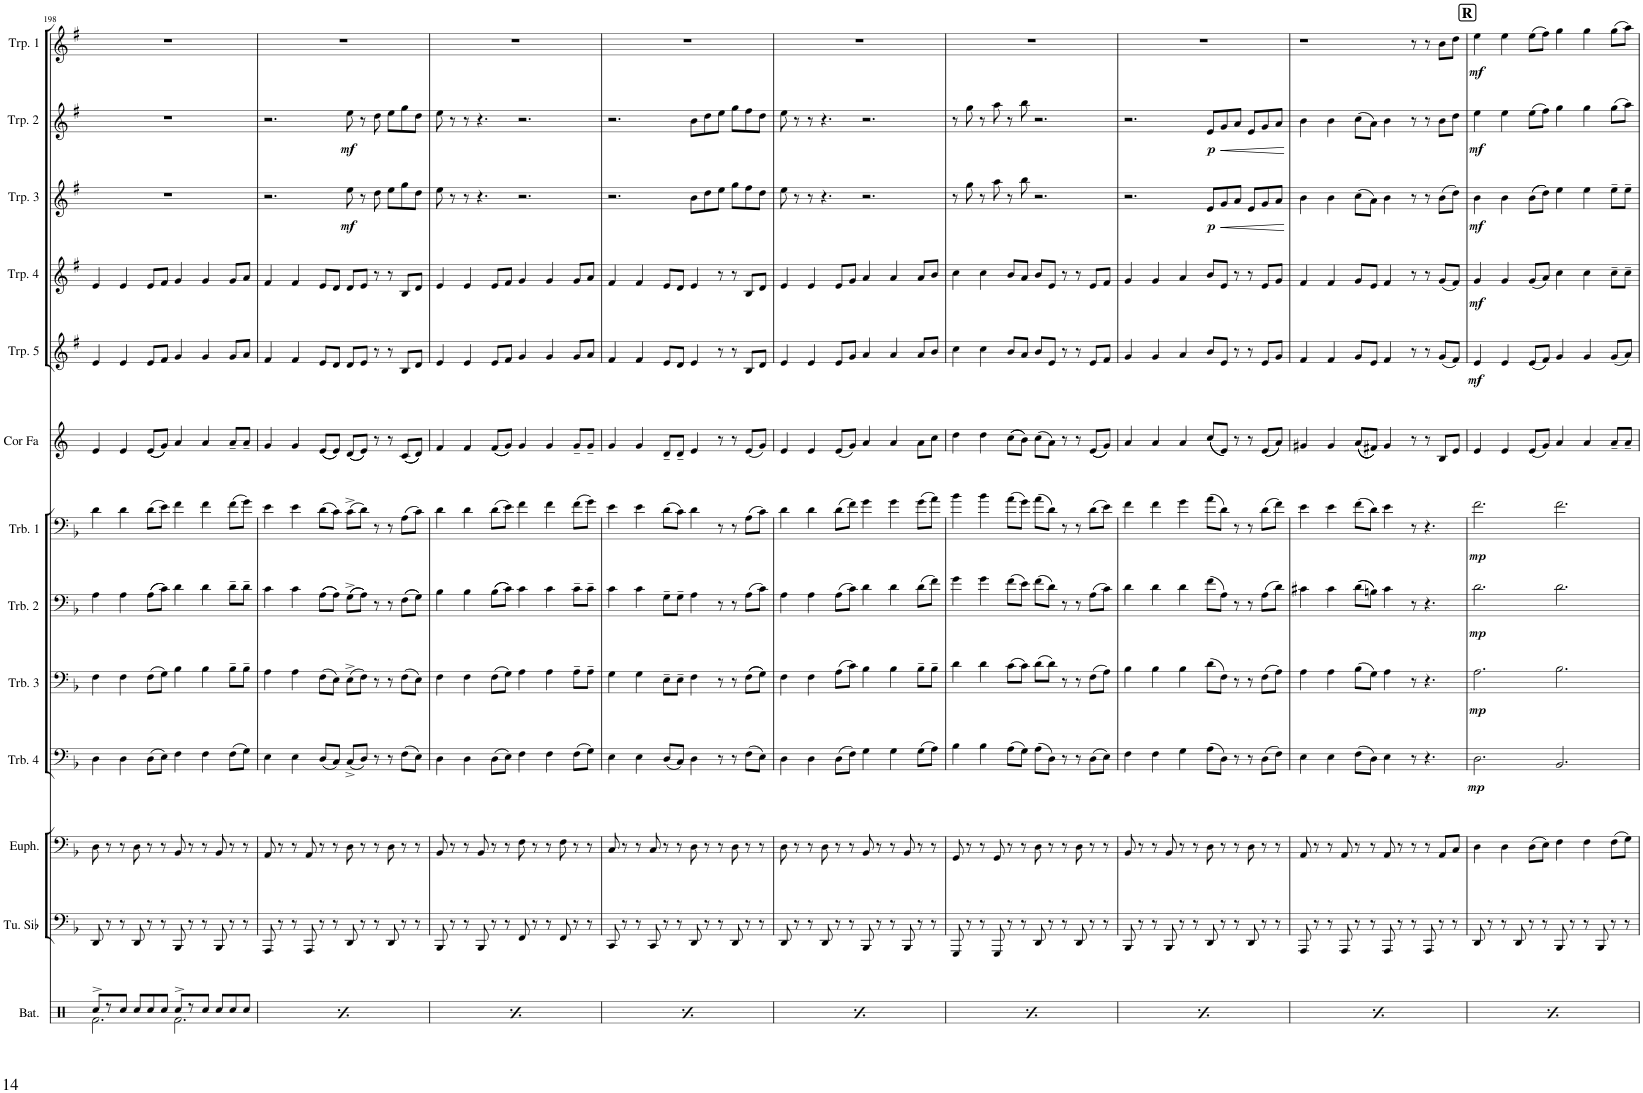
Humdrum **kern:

**kern	**kern	**kern	**kern	**dynam	**kern	**dynam	**kern	**dynam	**kern	**dynam	**kern	**kern	**dynam	**kern	**dynam	**kern	**dynam	**kern	**dynam	**kern	**dynam
*part13	*part12	*part11	*part10	*part10	*part9	*part9	*part8	*part8	*part7	*part7	*part6	*part5	*part5	*part4	*part4	*part3	*part3	*part2	*part2	*part1	*part1
*staff13	*staff12	*staff11	*staff10	*staff10	*staff9	*staff9	*staff8	*staff8	*staff7	*staff7	*staff6	*staff5	*staff5	*staff4	*staff4	*staff3	*staff3	*staff2	*staff2	*staff1	*staff1
*I"Batterie	*I"Tuba en Sib	*I"Euphonium	*I"Trombone 4	*	*I"Trombone 3	*	*I"Trombone 2	*	*I"Trombone 1	*	*I"Cor en Fa	*I"Trompette 5	*	*I"Trompette 4	*	*I"Trompette 3	*	*I"Trompette 2	*	*I"Trompette 1	*
*I'Bat.	*I'Tu. Sib	*I'Euph.	*I'Trb. 4	*	*I'Trb. 3	*	*I'Trb. 2	*	*I'Trb. 1	*	*I'Cor Fa	*I'Trp. 5	*	*I'Trp. 4	*	*I'Trp. 3	*	*I'Trp. 2	*	*I'Trp. 1	*
!!LO:PB:g=z
*clefX	*clefF4	*clefF4	*clefF4	*	*clefF4	*	*clefF4	*	*clefF4	*	*clefG2	*clefG2	*	*clefG2	*	*clefG2	*	*clefG2	*	*clefG2	*
*	*	*	*	*	*	*	*	*	*	*	*ITrd4c7	*ITrd1c2	*	*ITrd1c2	*	*ITrd1c2	*	*ITrd1c2	*	*ITrd1c2	*
*k[]	*k[b-]	*k[b-]	*k[b-]	*	*k[b-]	*	*k[b-]	*	*k[b-]	*	*k[]	*k[f#]	*	*k[f#]	*	*k[f#]	*	*k[f#]	*	*k[f#]	*
*M12/8	*M12/8	*M12/8	*M12/8	*	*M12/8	*	*M12/8	*	*M12/8	*	*M12/8	*M12/8	*	*M12/8	*	*M12/8	*	*M12/8	*	*M12/8	*
=198	=198	=198	=198	=198	=198	=198	=198	=198	=198	=198	=198	=198	=198	=198	=198	=198	=198	=198	=198	=198	=198
*^	*	*	*	*	*	*	*	*	*	*	*	*	*	*	*	*	*	*	*	*	*
8Rcc^/L	2.Rf\	8DD/	8D\	4D\	.	4F\	.	4A\	.	4d\	.	4e/	4e/	.	4e/	.	1.r	.	1.r	.	1.r	.
8r	.	8r	8r	.	.	.	.	.	.	.	.	.	.	.	.	.	.	.	.	.	.	.
8Rcc/J	.	8r	8r	4D\	.	4F\	.	4A\	.	4d\	.	4e/	4e/	.	4e/	.	.	.	.	.	.	.
8Rcc/L	.	8DD/	8D\	.	.	.	.	.	.	.	.	.	.	.	.	.	.	.	.	.	.	.
8Rcc/	.	8r	8r	(8D\L	.	(8F\L	.	((8A\L	.	(8d\L	.	((8e/L	8e/L	.	8e/L	.	.	.	.	.	.	.
8Rcc/J	.	8r	8r	8E\J)	.	8G\J)	.	8c\J))	.	8e\J)	.	8g/J))	8f#/J	.	8f#/J	.	.	.	.	.	.	.
8Rcc^/L	2.Rf\	8BBB-/	8BB-/	4F\	.	4B-\	.	4d\	.	4f\	.	4a/	4g/	.	4g/	.	.	.	.	.	.	.
8r	.	8r	8r	.	.	.	.	.	.	.	.	.	.	.	.	.	.	.	.	.	.	.
8Rcc/J	.	8r	8r	4F\	.	4B-\	.	4d\	.	4f\	.	4a/	4g/	.	4g/	.	.	.	.	.	.	.
8Rcc/L	.	8BBB-/	8BB-/	.	.	.	.	.	.	.	.	.	.	.	.	.	.	.	.	.	.	.
8Rcc/	.	8r	8r	(8F\L	.	8B-~\L	.	8d~\L	.	(8f\L	.	8a~/L	8g/L	.	8g/L	.	.	.	.	.	.	.
8Rcc/J	.	8r	8r	8G\J)	.	8B-~\J	.	8d~\J	.	8g\J)	.	8a~/J	8a/J	.	8a/J	.	.	.	.	.	.	.
=199	=199	=199	=199	=199	=199	=199	=199	=199	=199	=199	=199	=199	=199	=199	=199	=199	=199	=199	=199	=199	=199	=199
8Rcc^/L	2.Rf\	8AAA/	8AA/	4E\	.	4A\	.	4c\	.	4e\	.	4g/	4f#/	.	4f#/	.	2.r	.	2.r	.	1.r	.
8r	.	8r	8r	.	.	.	.	.	.	.	.	.	.	.	.	.	.	.	.	.	.	.
8Rcc/J	.	8r	8r	4E\	.	4A\	.	4c\	.	4e\	.	4g/	4f#/	.	4f#/	.	.	.	.	.	.	.
8Rcc/L	.	8AAA/	8AA/	.	.	.	.	.	.	.	.	.	.	.	.	.	.	.	.	.	.	.
8Rcc/	.	8r	8r	(8D/L	.	(8F\L	.	((8A\L	.	(8d\L	.	((8e/L	8e/L	.	8e/L	.	.	.	.	.	.	.
8Rcc/J	.	8r	8r	8C/J)	.	8E\J)	.	8A\J))	.	8c\J)	.	8e/J))	8d/J	.	8d/J	.	.	.	.	.	.	.
!	!	!	!	!	!	!	!	!	!	!	!	!	!	!	!	!	!	!LO:DY:b	!	!LO:DY:b	!	!
8Rcc^/L	2.Rf\	8DD/	8D\	(8C^/L	.	(8E^\L	.	((8G^\L	.	(8c^\L	.	((8d/L	8d/L	.	8d/L	.	8ee\	mf	8ee\	mf	.	.
8r	.	8r	8r	8D/J)	.	8F\J)	.	8A\J))	.	8d\J)	.	8e/J))	8e/J	.	8e/J	.	8r	.	8r	.	.	.
8Rcc/J	.	8r	8r	8r	.	8r	.	8r	.	8r	.	8r	8r	.	8r	.	8dd\	.	8dd\	.	.	.
8Rcc/L	.	8DD/	8D\	8r	.	8r	.	8r	.	8r	.	8r	8r	.	8r	.	8ee\L	.	8ee\L	.	.	.
8Rcc/	.	8r	8r	(8F\L	.	(8F\L	.	((8F\L	.	(8A\L	.	((8c/L	8B/L	.	8B/L	.	8gg\	.	8gg\	.	.	.
8Rcc/J	.	8r	8r	8E\J)	.	8E\J)	.	8G\J))	.	8c\J)	.	8d/J))	8d/J	.	8d/J	.	8dd\J	.	8dd\J	.	.	.
=200	=200	=200	=200	=200	=200	=200	=200	=200	=200	=200	=200	=200	=200	=200	=200	=200	=200	=200	=200	=200	=200	=200
8Rcc^/L	2.Rf\	8BBB-/	8BB-/	4D\	.	4F\	.	4B-\	.	4d\	.	4f/	4e/	.	4e/	.	8ee\	.	8ee\	.	1.r	.
8r	.	8r	8r	.	.	.	.	.	.	.	.	.	.	.	.	.	8r	.	8r	.	.	.
8Rcc/J	.	8r	8r	4D\	.	4F\	.	4B-\	.	4d\	.	4f/	4e/	.	4e/	.	8r	.	8r	.	.	.
8Rcc/L	.	8BBB-/	8BB-/	.	.	.	.	.	.	.	.	.	.	.	.	.	4.r	.	4.r	.	.	.
8Rcc/	.	8r	8r	(8D\L	.	(8F\L	.	((8B-\L	.	(8d\L	.	((8f/L	8e/L	.	8e/L	.	.	.	.	.	.	.
8Rcc/J	.	8r	8r	8E\J)	.	8G\J)	.	8c\J))	.	8e\J)	.	8g/J))	8f#/J	.	8f#/J	.	.	.	.	.	.	.
8Rcc^/L	2.Rf\	8FF/	8F\	4F\	.	4A\	.	4c\	.	4f\	.	4g/	4g/	.	4g/	.	2.r	.	2.r	.	.	.
8r	.	8r	8r	.	.	.	.	.	.	.	.	.	.	.	.	.	.	.	.	.	.	.
8Rcc/J	.	8r	8r	4F\	.	4A\	.	4c\	.	4f\	.	4g/	4g/	.	4g/	.	.	.	.	.	.	.
8Rcc/L	.	8FF/	8F\	.	.	.	.	.	.	.	.	.	.	.	.	.	.	.	.	.	.	.
8Rcc/	.	8r	8r	(8F\L	.	8A~\L	.	8c~\L	.	(8f\L	.	8g~/L	8g/L	.	8g/L	.	.	.	.	.	.	.
8Rcc/J	.	8r	8r	8G\J)	.	8A~\J	.	8c~\J	.	8g\J)	.	8g~/J	8a/J	.	8a/J	.	.	.	.	.	.	.
=201	=201	=201	=201	=201	=201	=201	=201	=201	=201	=201	=201	=201	=201	=201	=201	=201	=201	=201	=201	=201	=201	=201
8Rcc^/L	2.Rf\	8CC/	8C/	4E\	.	4G\	.	4c\	.	4e\	.	4g/	4f#/	.	4f#/	.	2.r	.	2.r	.	1.r	.
8r	.	8r	8r	.	.	.	.	.	.	.	.	.	.	.	.	.	.	.	.	.	.	.
8Rcc/J	.	8r	8r	4E\	.	4G\	.	4c\	.	4e\	.	4g/	4f#/	.	4f#/	.	.	.	.	.	.	.
8Rcc/L	.	8CC/	8C/	.	.	.	.	.	.	.	.	.	.	.	.	.	.	.	.	.	.	.
8Rcc/	.	8r	8r	(8D/L	.	8E~\L	.	8G~\L	.	(8d\L	.	8d~/L	8e/L	.	8e/L	.	.	.	.	.	.	.
8Rcc/J	.	8r	8r	8C/J)	.	8E~\J	.	8G~\J	.	8c\J)	.	8d~/J	8d/J	.	8d/J	.	.	.	.	.	.	.
8Rcc^/L	2.Rf\	8DD/	8D\	4D\	.	4F\	.	4A\	.	4d\	.	4e/	4e/	.	4e/	.	8b\L	.	8b\L	.	.	.
8r	.	8r	8r	.	.	.	.	.	.	.	.	.	.	.	.	.	8dd\	.	8dd\	.	.	.
8Rcc/J	.	8r	8r	8r	.	8r	.	8r	.	8r	.	8r	8r	.	8r	.	8ee\J	.	8ee\J	.	.	.
8Rcc/L	.	8DD/	8D\	8r	.	8r	.	8r	.	8r	.	8r	8r	.	8r	.	8gg\L	.	8gg\L	.	.	.
8Rcc/	.	8r	8r	(8F\L	.	((8F\L	.	(8A\L	.	(8A\L	.	(8e/L	8B/L	.	8B/L	.	8ff#\	.	8ff#\	.	.	.
8Rcc/J	.	8r	8r	8E\J)	.	8G\J))	.	8c\J)	.	8c\J)	.	8g/J)	8d/J	.	8d/J	.	8dd\J	.	8dd\J	.	.	.
=202	=202	=202	=202	=202	=202	=202	=202	=202	=202	=202	=202	=202	=202	=202	=202	=202	=202	=202	=202	=202	=202	=202
8Rcc^/L	2.Rf\	8DD/	8D\	4D\	.	4F\	.	4A\	.	4d\	.	4e/	4e/	.	4e/	.	8ee\	.	8ee\	.	1.r	.
8r	.	8r	8r	.	.	.	.	.	.	.	.	.	.	.	.	.	8r	.	8r	.	.	.
8Rcc/J	.	8r	8r	4D\	.	4F\	.	4A\	.	4d\	.	4e/	4e/	.	4e/	.	8r	.	8r	.	.	.
8Rcc/L	.	8DD/	8D\	.	.	.	.	.	.	.	.	.	.	.	.	.	4.r	.	4.r	.	.	.
8Rcc/	.	8r	8r	(8D\L	.	(8A\L	.	(8A\L	.	(8d\L	.	(8e/L	8e/L	.	8e/L	.	.	.	.	.	.	.
8Rcc/J	.	8r	8r	8F\J)	.	8c\J)	.	8c\J)	.	8f\J)	.	8g/J)	8g/J	.	8g/J	.	.	.	.	.	.	.
8Rcc^/L	2.Rf\	8BBB-/	8BB-/	4G\	.	4B-\	.	4d\	.	4g\	.	4a/	4a/	.	4a/	.	2.r	.	2.r	.	.	.
8r	.	8r	8r	.	.	.	.	.	.	.	.	.	.	.	.	.	.	.	.	.	.	.
8Rcc/J	.	8r	8r	4G\	.	4B-\	.	4d\	.	4g\	.	4a/	4a/	.	4a/	.	.	.	.	.	.	.
8Rcc/L	.	8BBB-/	8BB-/	.	.	.	.	.	.	.	.	.	.	.	.	.	.	.	.	.	.	.
8Rcc/	.	8r	8r	(8G\L	.	8B-~\L	.	(8d\L	.	(8g\L	.	8a\L	8a/L	.	8a/L	.	.	.	.	.	.	.
8Rcc/J	.	8r	8r	8A\J)	.	8B-~\J	.	8f\J)	.	8a\J)	.	8cc\J	8b/J	.	8b/J	.	.	.	.	.	.	.
=203	=203	=203	=203	=203	=203	=203	=203	=203	=203	=203	=203	=203	=203	=203	=203	=203	=203	=203	=203	=203	=203	=203
8Rcc^/L	2.Rf\	8GGG/	8GG/	4B-\	.	4d\	.	4g\	.	4b-\	.	4dd\	4cc\	.	4cc\	.	8r	.	8r	.	1.r	.
8r	.	8r	8r	.	.	.	.	.	.	.	.	.	.	.	.	.	8gg\	.	8gg\	.	.	.
8Rcc/J	.	8r	8r	4B-\	.	4d\	.	4g\	.	4b-\	.	4dd\	4cc\	.	4cc\	.	8r	.	8r	.	.	.
8Rcc/L	.	8GGG/	8GG/	.	.	.	.	.	.	.	.	.	.	.	.	.	8aa\	.	8aa\	.	.	.
8Rcc/	.	8r	8r	(8A\L	.	(8c\L	.	(8f\L	.	(8a\L	.	((8cc\L	8b/L	.	8b/L	.	8r	.	8r	.	.	.
8Rcc/J	.	8r	8r	8G\J)	.	8c\J)	.	8e\J)	.	8g\J)	.	8b\J))	8a/J	.	8a/J	.	8bb\	.	8bb\	.	.	.
8Rcc^/L	2.Rf\	8DD/	8D\	(8A\L	.	(8d\L	.	(8f\L	.	(8a\L	.	(8cc\L	8b/L	.	8b/L	.	2.r	.	2.r	.	.	.
8r	.	8r	8r	8D\J)	.	8d\J)	.	8d\J)	.	8d\J)	.	8a\J)	8e/J	.	8e/J	.	.	.	.	.	.	.
8Rcc/J	.	8r	8r	8r	.	8r	.	8r	.	8r	.	8r	8r	.	8r	.	.	.	.	.	.	.
8Rcc/L	.	8DD/	8D\	8r	.	8r	.	8r	.	8r	.	8r	8r	.	8r	.	.	.	.	.	.	.
8Rcc/	.	8r	8r	(8D\L	.	(8F\L	.	(8A\L	.	(8d\L	.	((8e/L	8e/L	.	8e/L	.	.	.	.	.	.	.
8Rcc/J	.	8r	8r	8E\J)	.	8A\J)	.	8c\J)	.	8e\J)	.	8g/J))	8f#/J	.	8f#/J	.	.	.	.	.	.	.
=204	=204	=204	=204	=204	=204	=204	=204	=204	=204	=204	=204	=204	=204	=204	=204	=204	=204	=204	=204	=204	=204	=204
8Rcc^/L	2.Rf\	8BBB-/	8BB-/	4F\	.	4B-\	.	4d\	.	4f\	.	4a/	4g/	.	4g/	.	2.r	.	2.r	.	1.r	.
8r	.	8r	8r	.	.	.	.	.	.	.	.	.	.	.	.	.	.	.	.	.	.	.
8Rcc/J	.	8r	8r	4F\	.	4B-\	.	4d\	.	4f\	.	4a/	4g/	.	4g/	.	.	.	.	.	.	.
8Rcc/L	.	8BBB-/	8BB-/	.	.	.	.	.	.	.	.	.	.	.	.	.	.	.	.	.	.	.
8Rcc/	.	8r	8r	4G\	.	4B-\	.	4d\	.	4g\	.	4a/	4a/	.	4a/	.	.	.	.	.	.	.
8Rcc/J	.	8r	8r	.	.	.	.	.	.	.	.	.	.	.	.	.	.	.	.	.	.	.
!	!	!	!	!	!	!	!	!	!	!	!	!	!	!	!	!	!	!LO:DY:b	!	!LO:DY:b	!	!
8Rcc^/L	2.Rf\	8DD/	8D\	(8A\L	.	(8d\L	.	(8f\L	.	(8a\L	.	((8cc/L	8b/L	.	8b/L	.	8e/L	p	8e/L	p	.	.
!	!	!	!	!	!	!	!	!	!	!	!	!	!	!	!	!	!	!LO:HP:b	!	!LO:HP:b	!	!
8r	.	8r	8r	8D\J)	.	8F\J)	.	8A\J)	.	8d\J)	.	8e/J))	8e/J	.	8e/J	.	8g/	<	8g/	<	.	.
8Rcc/J	.	8r	8r	8r	.	8r	.	8r	.	8r	.	8r	8r	.	8r	.	8a/J	.	8a/J	.	.	.
8Rcc/L	.	8DD/	8D\	8r	.	8r	.	8r	.	8r	.	8r	8r	.	8r	.	8e/L	.	8e/L	.	.	.
8Rcc/	.	8r	8r	(8D\L	.	(8F\L	.	(8A\L	.	(8d\L	.	((8e/L	8e/L	.	8e/L	.	8g/	.	8g/	.	.	.
8Rcc/J	.	8r	8r	8F\J)	.	8A\J)	.	8d\J)	.	8f\J)	.	8a/J))	8g/J	.	8g/J	.	8a/J	.	8a/J	.	.	.
*v	*v	*	*	*	*	*	*	*	*	*	*	*	*	*	*	*	*	*	*	*	*	*
.	.	.	.	.	.	.	.	.	.	.	.	.	.	.	.	.	[	.	[	.	.
=205	=205	=205	=205	=205	=205	=205	=205	=205	=205	=205	=205	=205	=205	=205	=205	=205	=205	=205	=205	=205	=205
*^	*	*	*	*	*	*	*	*	*	*	*	*	*	*	*	*	*	*	*	*	*
8Rcc^/L	2.Rf\	8AAA/	8AA/	4E\	.	4A\	.	4c#X\	.	4e\	.	4g#X/	4f#/	.	4f#/	.	4b\	.	4b\	.	1r	.
8r	.	8r	8r	.	.	.	.	.	.	.	.	.	.	.	.	.	.	.	.	.	.	.
8Rcc/J	.	8r	8r	4E\	.	4A\	.	4c#\	.	4e\	.	4g#/	4f#/	.	4f#/	.	4b\	.	4b\	.	.	.
8Rcc/L	.	8AAA/	8AA/	.	.	.	.	.	.	.	.	.	.	.	.	.	.	.	.	.	.	.
8Rcc/	.	8r	8r	(8F\L	.	(8B-\L	.	((8d\L	.	(8f\L	.	(((8a/L	8g/L	.	8g/L	.	(8cc\L	.	(8cc\L	.	.	.
8Rcc/J	.	8r	8r	8D\J)	.	8G\J)	.	8Bn\J))	.	8d\J)	.	8f#X/J)))	8e/J	.	8e/J	.	8a\J)	.	8a\J)	.	.	.
8Rcc^/L	2.Rf\	8AAA/	8AA/	4E\	.	4A\	.	4c#\	.	4e\	.	4g#/	4f#/	.	4f#/	.	4b\	.	4b\	.	.	.
8r	.	8r	8r	.	.	.	.	.	.	.	.	.	.	.	.	.	.	.	.	.	.	.
8Rcc/J	.	8r	8r	8r	.	8r	.	8r	.	8r	.	8r	8r	.	8r	.	8r	.	8r	.	8r	.
8Rcc/L	.	8AAA/	8r	4.r	.	4.r	.	4.r	.	4.r	.	8r	8r	.	8r	.	8r	.	8r	.	8r	.
8Rcc/	.	8r	8AA/L	.	.	.	.	.	.	.	.	8B/L	(8g/L	.	(8g/L	.	(8b\L	.	8b\L	.	8b\L	.
8Rcc/J	.	8r	8C/J	.	.	.	.	.	.	.	.	8e/J	8f#/J)	.	8f#/J)	.	8dd\J)	.	8dd\J	.	8dd\J	.
!!LO:REH:place=s1:a:B:cj:fs=14:t=R
=206	=206	=206	=206	=206	=206	=206	=206	=206	=206	=206	=206	=206	=206	=206	=206	=206	=206	=206	=206	=206	=206	=206
!	!	!	!	!	!LO:DY:b	!	!LO:DY:b	!	!LO:DY:b	!	!LO:DY:b	!	!	!LO:DY:b	!	!LO:DY:b	!	!LO:DY:b	!	!LO:DY:b	!	!LO:DY:b
8Rcc^/L	2.Rf\	8DD/	4D\	2.D\	mp	2.A\	mp	2.d\	mp	2.f\	mp	4e/	4e/	mf	4g/	mf	4b\	mf	4ee\	mf	4ee\	mf
8r	.	8r	.	.	.	.	.	.	.	.	.	.	.	.	.	.	.	.	.	.	.	.
8Rcc/J	.	8r	4D\	.	.	.	.	.	.	.	.	4e/	4e/	.	4g/	.	4b\	.	4ee\	.	4ee\	.
8Rcc/L	.	8DD/	.	.	.	.	.	.	.	.	.	.	.	.	.	.	.	.	.	.	.	.
8Rcc/	.	8r	(8D\L	.	.	.	.	.	.	.	.	(8e/L	(8e/L	.	(8g/L	.	((8b\L	.	(8ee\L	.	(8ee\L	.
8Rcc/J	.	8r	8E\J)	.	.	.	.	.	.	.	.	8g/J)	8f#/J)	.	8a/J)	.	8dd\J))	.	8ff#\J)	.	8ff#\J)	.
8Rcc^/L	2.Rf\	8BBB-/	4F\	2.BB-/	.	2.B-\	.	2.d\	.	2.f\	.	4a/	4g/	.	4cc\	.	4ee\	.	4gg\	.	4gg\	.
8r	.	8r	.	.	.	.	.	.	.	.	.	.	.	.	.	.	.	.	.	.	.	.
8Rcc/J	.	8r	4F\	.	.	.	.	.	.	.	.	4a/	4g/	.	4cc\	.	4ee\	.	4gg\	.	4gg\	.
8Rcc/L	.	8BBB-/	.	.	.	.	.	.	.	.	.	.	.	.	.	.	.	.	.	.	.	.
8Rcc/	.	8r	(8F\L	.	.	.	.	.	.	.	.	8a~/L	(8g/L	.	8cc~\L	.	8ee~\L	.	(8gg\L	.	(8gg\L	.
8Rcc/J	.	8r	8G\J)	.	.	.	.	.	.	.	.	8a~/J	8a/J)	.	8cc~\J	.	8ee~\J	.	8aa\J)	.	8aa\J)	.
*v	*v	*	*	*	*	*	*	*	*	*	*	*	*	*	*	*	*	*	*	*	*	*
=	=	=	=	=	=	=	=	=	=	=	=	=	=	=	=	=	=	=	=	=	=
*-	*-	*-	*-	*-	*-	*-	*-	*-	*-	*-	*-	*-	*-	*-	*-	*-	*-	*-	*-	*-	*-
